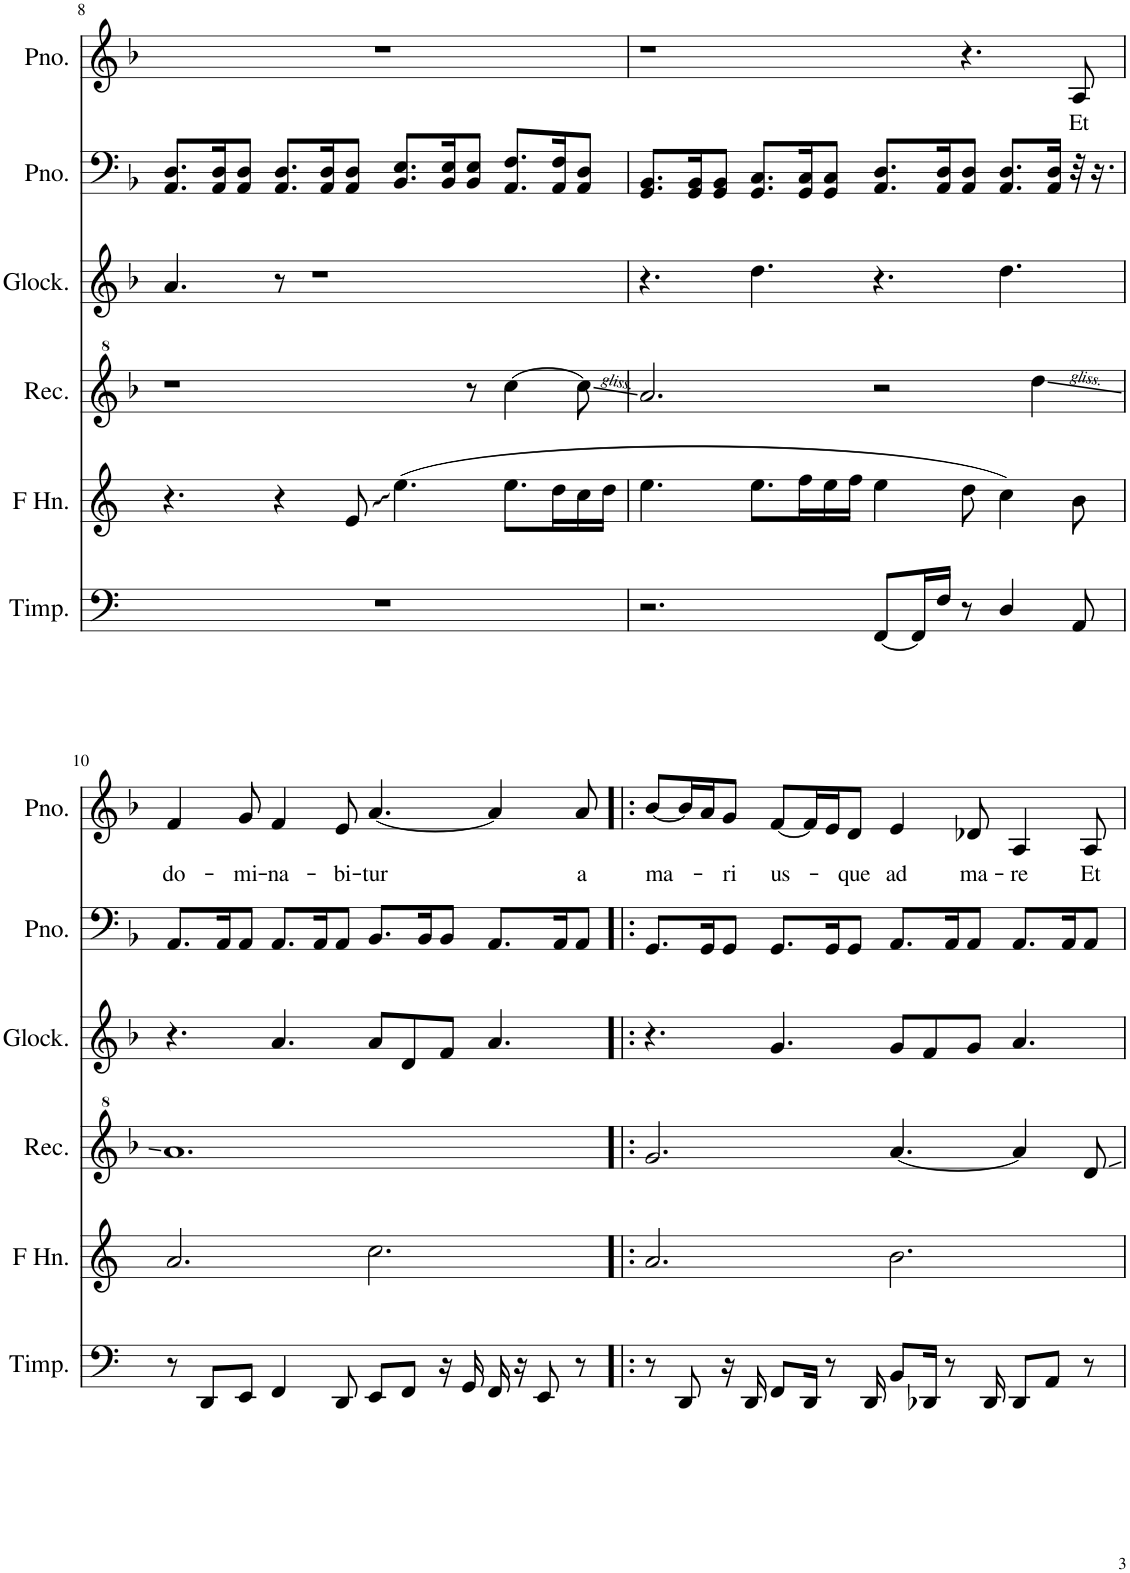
**kern	**kern	**kern	**kern	**kern	**kern	**text
*part6	*part5	*part4	*part3	*part2	*part1	*part1
*staff6	*staff5	*staff4	*staff3	*staff2	*staff1	*staff1
*I"Timpani	*I"Horn in F	*I"Recorder	*I"Glockenspiel	*I"Piano	*I"Piano	*
*I'Timp.	*	*I'Rec.	*I'Glock.	*I'Pno.	*I'Pno.	*
!!LO:PB:g=z
*clefF4	*clefG2	*clefG^2	*clefG2	*clefF4	*clefG2	*
*	*Trd4c7	*	*Trd-14c-24	*	*	*
*k[]	*k[]	*k[b-]	*k[b-]	*k[b-]	*k[b-]	*
*M12/8	*M12/8	*M12/8	*M12/8	*M12/8	*M12/8	*
=8	=8	=8	=8	=8	=8	=8
1.r	4.r	1r	4.a/	8.AA/ 8.D/L	1.r	.
.	.	.	.	16AA/ 16D/K	.	.
.	.	.	.	8AA/ 8D/J	.	.
.	4r	.	8r	8.AA/ 8.D/L	.	.
.	.	.	1r	.	.	.
.	.	.	.	16AA/ 16D/K	.	.
.	8e/	.	.	8AA/ 8D/J	.	.
.	(4.ee\	.	.	8.BB-/ 8.E/L	.	.
.	.	.	.	16BB-/ 16E/K	.	.
.	.	8r	.	8BB-/ 8E/J	.	.
.	8.ee\L	[4ccc\	.	8.AA/ 8.F/L	.	.
.	16dd\L	.	.	16AA/ 16F/K	.	.
.	16cc\	8ccc\]	.	8AA/ 8D/J	.	.
.	16dd\JJ	.	.	.	.	.
=9	=9	=9	=9	=9	=9	=9
2.r	4.ee\	2.aa/	4.r	8.GG/ 8.BB-/L	1r	.
.	.	.	.	16GG/ 16BB-/K	.	.
.	.	.	.	8GG/ 8BB-/J	.	.
.	8.ee\L	.	4.dd\	8.GG/ 8.C/L	.	.
.	16ff\L	.	.	16GG/ 16C/K	.	.
.	16ee\	.	.	8GG/ 8C/J	.	.
.	16ff\JJ	.	.	.	.	.
[8FF/L	4ee\	2r	4.r	8.AA/ 8.D/L	.	.
16FF/L]	.	.	.	.	.	.
16F/JJ	.	.	.	16AA/ 16D/K	.	.
8r	8dd\	.	.	8AA/ 8D/J	4.r	.
4D/	4cc\)	.	4.dd\	8.AA/ 8.D/L	.	.
.	.	4ddd\	.	.	.	.
.	.	.	.	16AA/ 16D/Jk	.	.
!	!	!	!	!	!	!LO:LY:b
8AA/	8b\	.	.	32r	8A/	Et
.	.	.	.	16.r	.	.
!!LO:LB:g=z
=10	=10	=10	=10	=10	=10	=10
!	!	!	!	!	!	!LO:LY:b
8r	2.a/	1.aa	4.r	8.AA/L	4f/	do-
8DD/L	.	.	.	.	.	.
.	.	.	.	16AA/K	.	.
!	!	!	!	!	!	!LO:LY:b
8EE/J	.	.	.	8AA/J	8g/	-mi-
!	!	!	!	!	!	!LO:LY:b
4FF/	.	.	4.a/	8.AA/L	4f/	-na-
.	.	.	.	16AA/K	.	.
!	!	!	!	!	!	!LO:LY:b
8DD/	.	.	.	8AA/J	8e/	-bi-
!	!	!	!	!	!	!LO:LY:b
8EE/L	2.cc\	.	8a/L	8.BB-/L	[4.a/	-tur
8FF/J	.	.	8d/	.	.	.
.	.	.	.	16BB-/K	.	.
16r	.	.	8f/J	8BB-/J	.	.
16GG/	.	.	.	.	.	.
16FF/	.	.	4.a/	8.AA/L	4a/]	.
16r	.	.	.	.	.	.
8EE/	.	.	.	.	.	.
.	.	.	.	16AA/K	.	.
!	!	!	!	!	!	!LO:LY:b
8r	.	.	.	8AA/J	8a/	a
=11!|:	=11!|:	=11!|:	=11!|:	=11!|:	=11!|:	=11!|:
!	!	!	!	!	!	!LO:LY:b
8r	2.a/	2.gg/	4.r	8.GG/L	[8b-/L	ma-
8DD/	.	.	.	.	16b-/L]	.
.	.	.	.	16GG/K	16a/J	.
!	!	!	!	!	!	!LO:LY:b
16r	.	.	.	8GG/J	8g/J	-ri
16DD/	.	.	.	.	.	.
!	!	!	!	!	!	!LO:LY:b
8FF/L	.	.	4.g/	8.GG/L	[8f/L	us-
16DD/Jk	.	.	.	.	16f/L]	.
8r	.	.	.	16GG/K	16e/J	.
!	!	!	!	!	!	!LO:LY:b
.	.	.	.	8GG/J	8d/J	-que
16DD/	.	.	.	.	.	.
!	!	!	!	!	!	!LO:LY:b
8BB/L	2.b\	[4.aa/	8g/L	8.AA/L	4e/	ad
16DD-X/Jk	.	.	8f/	.	.	.
8r	.	.	.	16AA/K	.	.
!	!	!	!	!	!	!LO:LY:b
.	.	.	8g/J	8AA/J	8d-X/	ma-
16DD-/	.	.	.	.	.	.
!	!	!	!	!	!	!LO:LY:b
8DD-/L	.	4aa/]	4.a/	8.AA/L	4A/	-re
8AA/J	.	.	.	.	.	.
.	.	.	.	16AA/K	.	.
!	!	!	!	!	!	!LO:LY:b
8r	.	8dd/	.	8AA/J	8A/	Et
=	=	=	=	=	=	=
*-	*-	*-	*-	*-	*-	*-
